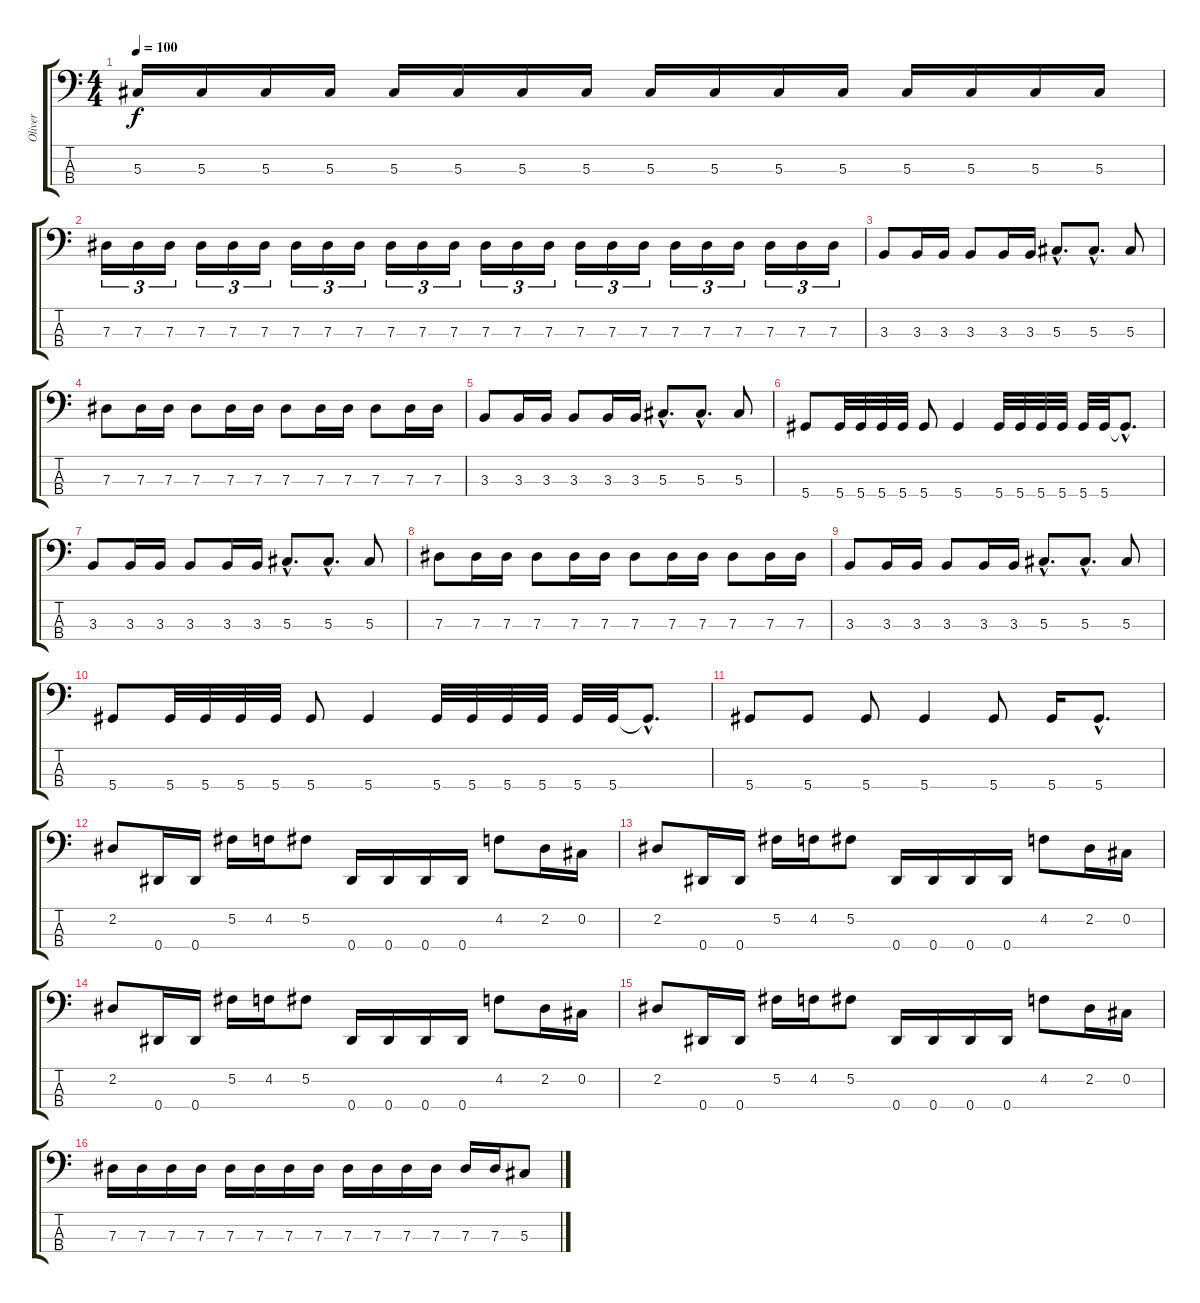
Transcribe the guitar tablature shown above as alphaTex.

\track ("Oliver" "Oliver") {instrument electricbasspick}
\staff {score tabs}
\tuning (Gb2 Db2 Ab1 Eb1) {hide}
\ts (4 4)
\tempo 100
\clef f4
\ks c
5.3.16{dy f} 5.3.16 5.3.16 5.3.16 5.3.16 5.3.16 5.3.16 5.3.16 5.3.16 5.3.16 5.3.16 5.3.16 5.3.16 5.3.16 5.3.16 5.3.16 |
7.3.16{tu (3 2)} 7.3.16{tu (3 2)} 7.3.16{tu (3 2)} 7.3.16{tu (3 2)} 7.3.16{tu (3 2)} 7.3.16{tu (3 2)} 7.3.16{tu (3 2)} 7.3.16{tu (3 2)} 7.3.16{tu (3 2)} 7.3.16{tu (3 2)} 7.3.16{tu (3 2)} 7.3.16{tu (3 2)} 7.3.16{tu (3 2)} 7.3.16{tu (3 2)} 7.3.16{tu (3 2)} 7.3.16{tu (3 2)} 7.3.16{tu (3 2)} 7.3.16{tu (3 2)} 7.3.16{tu (3 2)} 7.3.16{tu (3 2)} 7.3.16{tu (3 2)} 7.3.16{tu (3 2)} 7.3.16{tu (3 2)} 7.3.16{tu (3 2)} |
3.3.8 3.3.16 3.3.16 3.3.8 3.3.16 3.3.16 5.3{hac}.8{d} 5.3{hac}.8{d} 5.3.8 |
7.3.8 7.3.16 7.3.16 7.3.8 7.3.16 7.3.16 7.3.8 7.3.16 7.3.16 7.3.8 7.3.16 7.3.16 |
3.3.8 3.3.16 3.3.16 3.3.8 3.3.16 3.3.16 5.3{hac}.8{d} 5.3{hac}.8{d} 5.3.8 |
5.4.8 5.4.32 5.4.32 5.4.32 5.4.32 5.4.8 5.4.4 5.4.32 5.4.32 5.4.32 5.4.32 5.4.32 5.4.32 5.4{hac t}.8{d} |
3.3.8 3.3.16 3.3.16 3.3.8 3.3.16 3.3.16 5.3{hac}.8{d} 5.3{hac}.8{d} 5.3.8 |
7.3.8 7.3.16 7.3.16 7.3.8 7.3.16 7.3.16 7.3.8 7.3.16 7.3.16 7.3.8 7.3.16 7.3.16 |
3.3.8 3.3.16 3.3.16 3.3.8 3.3.16 3.3.16 5.3{hac}.8{d} 5.3{hac}.8{d} 5.3.8 |
5.4.8 5.4.32 5.4.32 5.4.32 5.4.32 5.4.8 5.4.4 5.4.32 5.4.32 5.4.32 5.4.32 5.4.32 5.4.32 5.4{hac t}.8{d} |
5.4.8 5.4.8 5.4.8 5.4.4 5.4.8 5.4.16 5.4{hac}.8{d} |
2.2.8 0.4.16 0.4.16 5.2.16 4.2.16 5.2.8 0.4.16 0.4.16 0.4.16 0.4.16 4.2.8 2.2.16 0.2.16 |
2.2.8 0.4.16 0.4.16 5.2.16 4.2.16 5.2.8 0.4.16 0.4.16 0.4.16 0.4.16 4.2.8 2.2.16 0.2.16 |
2.2.8 0.4.16 0.4.16 5.2.16 4.2.16 5.2.8 0.4.16 0.4.16 0.4.16 0.4.16 4.2.8 2.2.16 0.2.16 |
2.2.8 0.4.16 0.4.16 5.2.16 4.2.16 5.2.8 0.4.16 0.4.16 0.4.16 0.4.16 4.2.8 2.2.16 0.2.16 |
7.3.16 7.3.16 7.3.16 7.3.16 7.3.16 7.3.16 7.3.16 7.3.16 7.3.16 7.3.16 7.3.16 7.3.16 7.3.16 7.3.16 5.3.8
